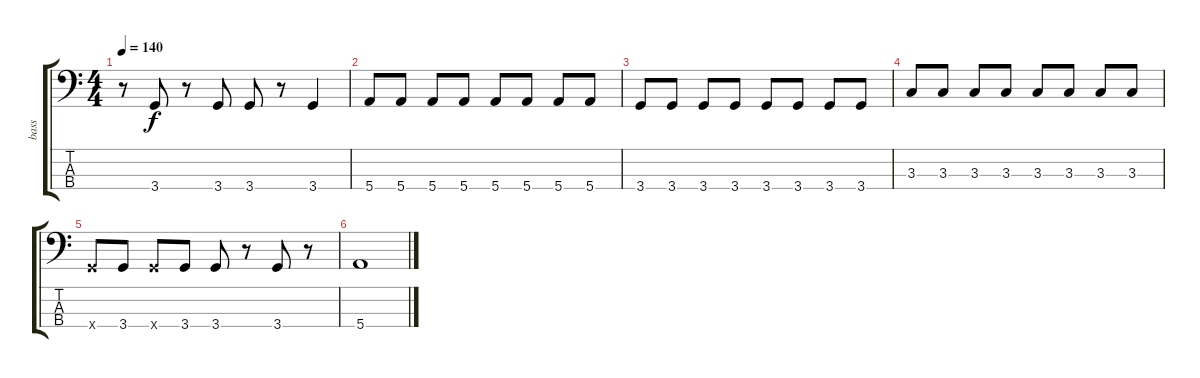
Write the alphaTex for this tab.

\track ("bass" "bass") {instrument electricbasspick}
\staff {score tabs}
\tuning (G2 D2 A1 E1) {hide}
\ts (4 4)
\tempo 140
\clef f4
\ks c
r.8{dy f} 3.4.8 r.8 3.4.8 3.4.8 r.8 3.4.4 |
5.4.8 5.4.8 5.4.8 5.4.8 5.4.8 5.4.8 5.4.8 5.4.8 |
3.4.8 3.4.8 3.4.8 3.4.8 3.4.8 3.4.8 3.4.8 3.4.8 |
3.3.8 3.3.8 3.3.8 3.3.8 3.3.8 3.3.8 3.3.8 3.3.8 |
3.4{x}.8 3.4.8 3.4{x}.8 3.4.8 3.4.8 r.8 3.4.8 r.8 |
5.4.1
